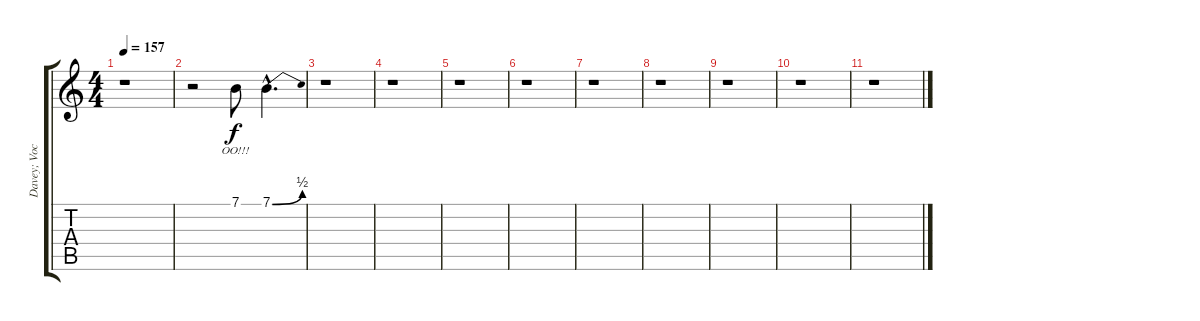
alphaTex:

\track ("Davey; Vocals" "Davey; Voc") {instrument altosax}
\staff {score tabs}
\tuning (E4 B3 G3 D3 A2 E2) {hide}
\ts (4 4)
\tempo 157
\clef g2
\ks c
r.1{dy f} |
r.2 7.1.8{lyrics (0 "OO!!!") lyrics (1 "") lyrics (2 "") lyrics (3 "") lyrics (4 "")} 7.1{be (bend 0 0 60 2) hac}.4{d} |
r.1 |
r.1 |
r.1 |
r.1 |
r.1 |
r.1 |
r.1 |
r.1 |
r.1
